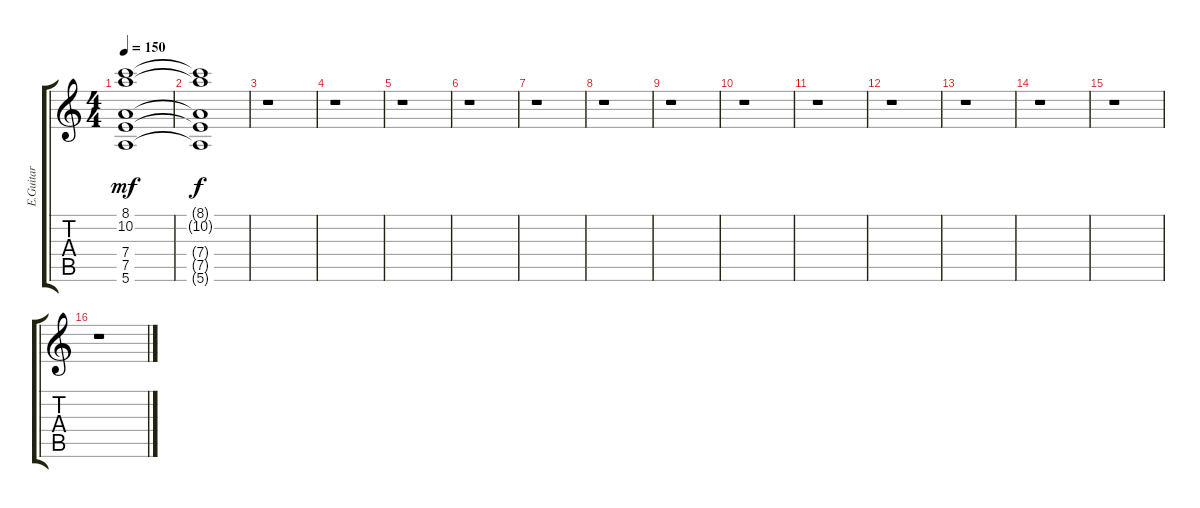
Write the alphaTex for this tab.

\track ("E.Guitar" "E.Guitar") {instrument distortionguitar}
\staff {score tabs}
\tuning (E4 B3 G3 D3 A2 E2) {hide}
\ts (4 4)
\tempo 150
\clef g2
\ks c
(8.1 10.2 7.4 7.5 5.6).1{dy mf} |
(8.1{t} 10.2{t} 7.4{t} 7.5{t} 5.6{t}).1{dy f} |
r.1 |
r.1 |
r.1 |
r.1 |
r.1 |
r.1 |
r.1 |
r.1 |
r.1 |
r.1 |
r.1 |
r.1 |
r.1 |
r.1
